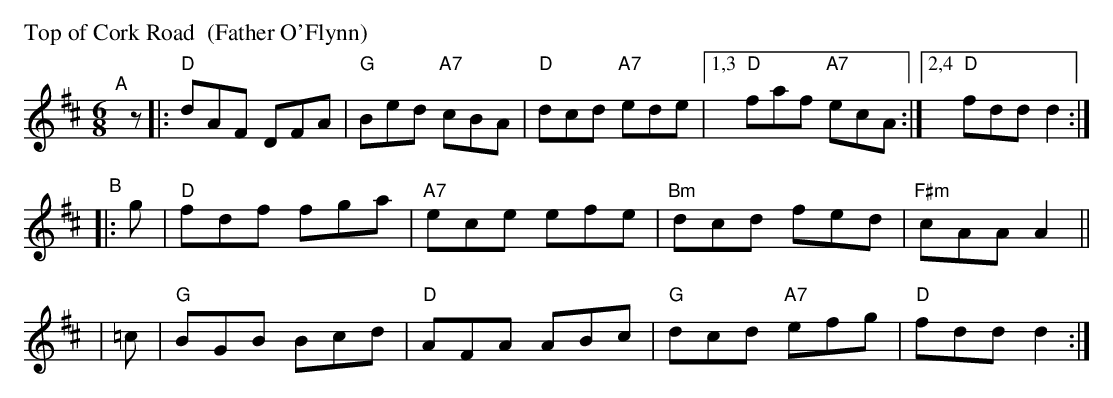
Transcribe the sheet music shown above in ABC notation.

X:1
P: Top of Cork Road  (Father O'Flynn)
M: 6/8
L: 1/8
K: D
"^A"[|] z \
|: "D"dAF DFA | "G"Bed "A7"cBA | "D"dcd "A7"ede |[1,3 "D"faf "A7"ecA :|[2,4 "D"fdd d2 :|
"^B"\
|: g | "D"fdf fga | "A7"ece efe |"Bm"dcd     fed | "F#m"cAA A2 ||
| =c | "G"BGB Bcd | "D"AFA  ABc | "G"dcd "A7"efg |   "D"fdd d2 :|
